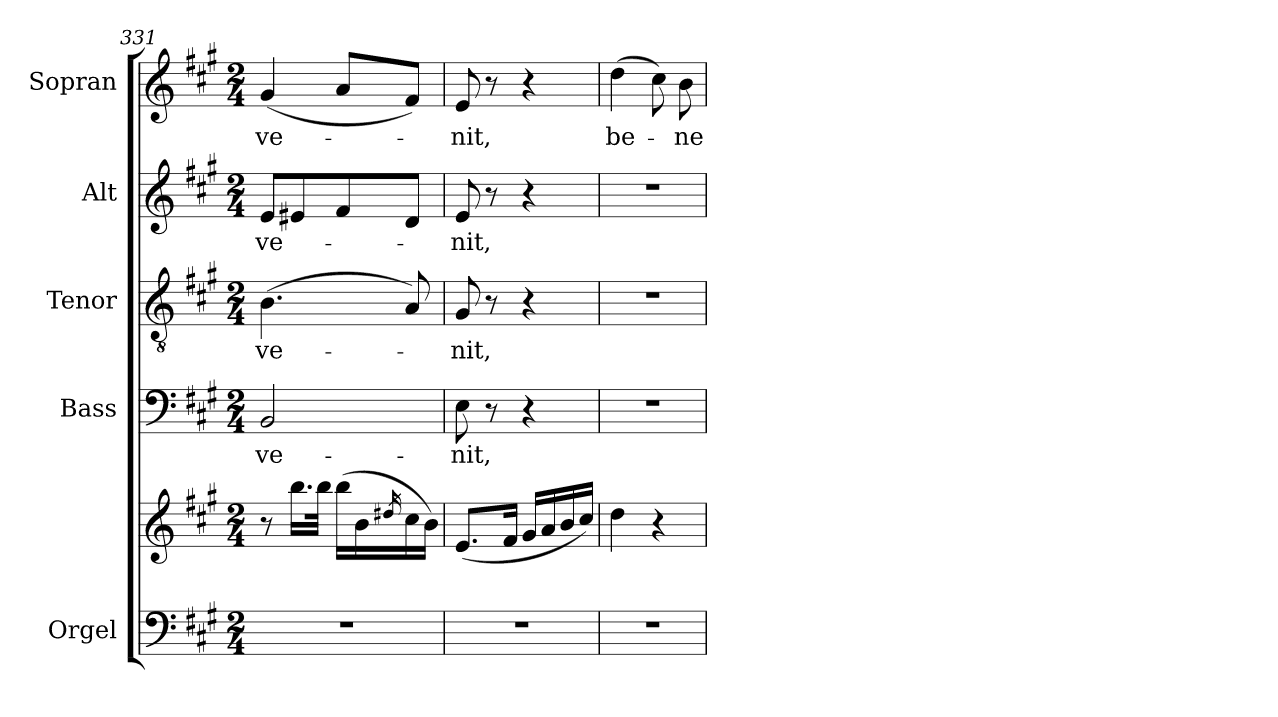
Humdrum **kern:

**kern	**kern	**kern	**text	**kern	**text	**kern	**text	**kern	**text
*part5	*part5	*part4	*part4	*part3	*part3	*part2	*part2	*part1	*part1
*staff6	*staff5	*staff4	*staff4	*staff3	*staff3	*staff2	*staff2	*staff1	*staff1
*I"Orgel	*	*I"Bass	*	*I"Tenor	*	*I"Alt	*	*I"Sopran	*
*I'Org.	*	*I'B.	*	*I'T.	*	*I'A.	*	*I'S.	*
*clefF4	*clefG2	*clefF4	*	*clefGv2	*	*clefG2	*	*clefG2	*
*k[f#c#g#]	*k[f#c#g#]	*k[f#c#g#]	*	*k[f#c#g#]	*	*k[f#c#g#]	*	*k[f#c#g#]	*
*A:	*A:	*A:	*	*A:	*	*A:	*	*A:	*
*M2/4	*M2/4	*M2/4	*	*M2/4	*	*M2/4	*	*M2/4	*
=331	=331	=331	=331	=331	=331	=331	=331	=331	=331
!	!	!	!LO:LY:b	!	!LO:LY:b	!	!LO:LY:b	!	!LO:LY:b
2r	8r	2BB/	ve-	(>4.B\	ve-	8e/L	ve-	(<4g#/	ve-
.	16.bb\LL	.	.	.	.	8e#X/	.	.	.
.	32bb\JJk	.	.	.	.	.	.	.	.
.	(>16bb\LL	.	.	.	.	8f#/	.	8a/L	.
.	16b\	.	.	.	.	.	.	.	.
.	16qdd#X/	.	.	.	.	.	.	.	.
.	16cc#\	.	.	8A/)	.	8d/J	.	8f#/J)	.
.	16b\JJ)	.	.	.	.	.	.	.	.
=332	=332	=332	=332	=332	=332	=332	=332	=332	=332
!	!	!	!LO:LY:b	!	!LO:LY:b	!	!LO:LY:b	!	!LO:LY:b
2r	(<8.e/L	8E\	-nit,	8G#/	-nit,	8e/	-nit,	8e/	-nit,
.	.	8r	.	8r	.	8r	.	8r	.
.	16f#/Jk	.	.	.	.	.	.	.	.
.	16g#/LL	4r	.	4r	.	4r	.	4r	.
.	16a/	.	.	.	.	.	.	.	.
.	16b/	.	.	.	.	.	.	.	.
.	16cc#/JJ)	.	.	.	.	.	.	.	.
=333	=333	=333	=333	=333	=333	=333	=333	=333	=333
!	!	!	!	!	!	!	!	!	!LO:LY:b
2r	4dd\	2r	.	2r	.	2r	.	(>4dd\	be-
.	4r	.	.	.	.	.	.	8cc#\)	.
!	!	!	!	!	!	!	!	!	!LO:LY:b
.	.	.	.	.	.	.	.	8b\	-ne-
=	=	=	=	=	=	=	=	=	=
*-	*-	*-	*-	*-	*-	*-	*-	*-	*-
